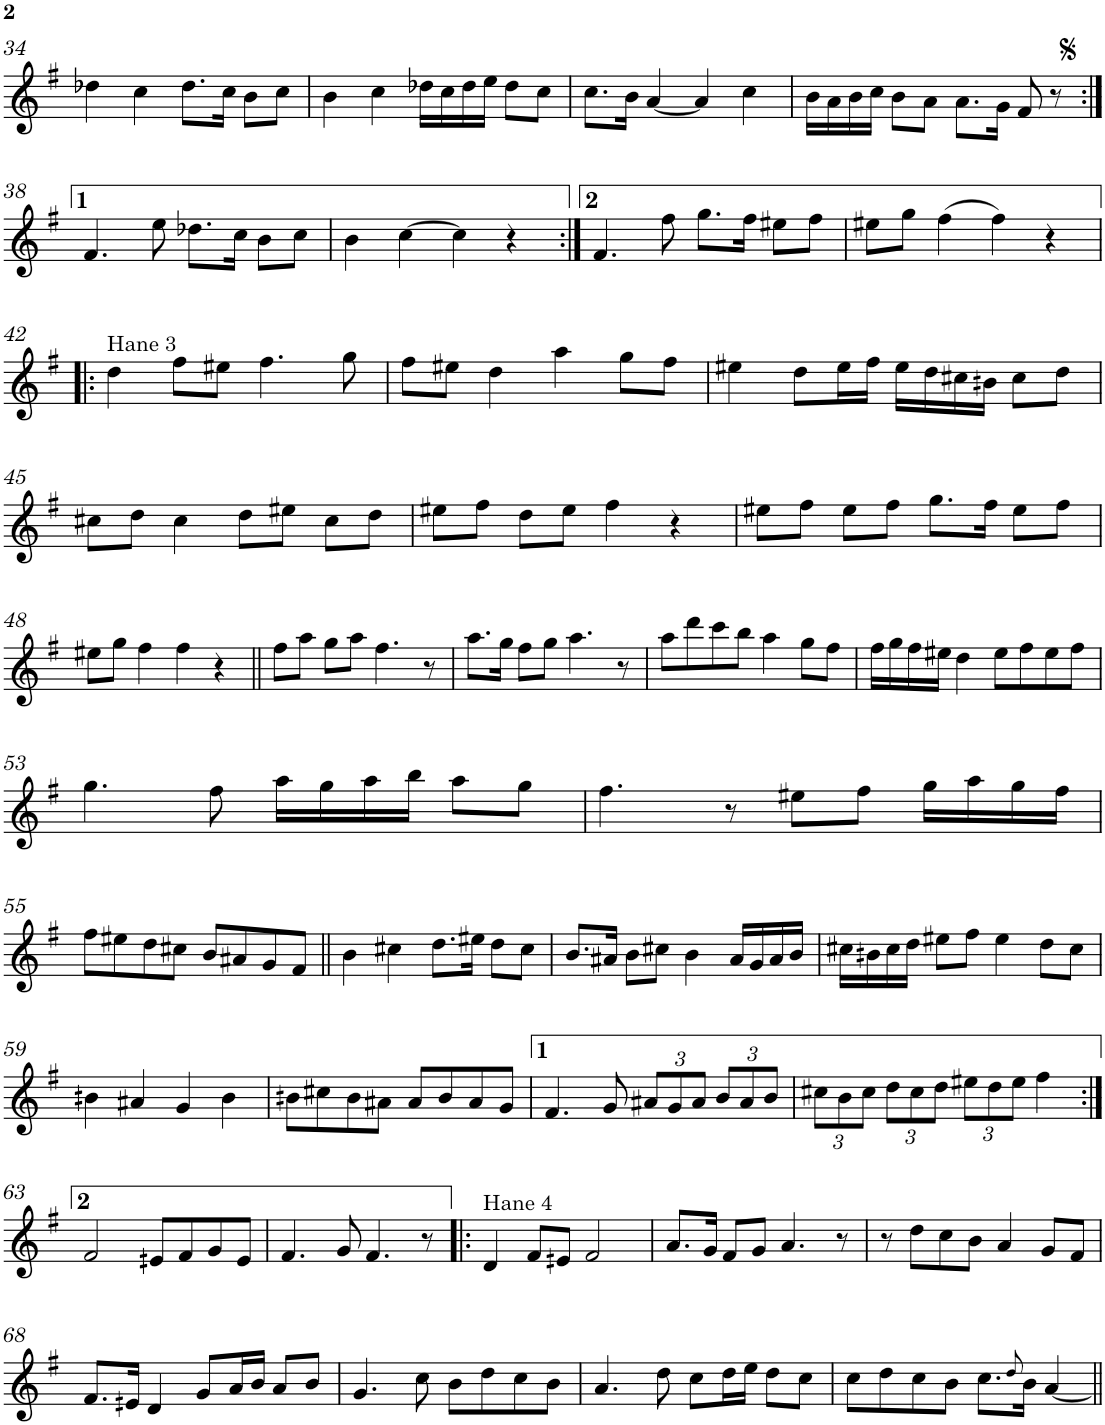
**kern
*part1
*staff1
*I"Piano
*I'Pno.
!!LO:PB:g=z
*clefG2
*k[f#]
*M4/4
*met(c)
=34
4dd-X\
4cc\
8.dd-\L
16cc\Jk
8b\L
8cc\J
=35
4b\
4cc\
16dd-X\LL
16cc\
16dd-\
16ee\JJ
8dd-\L
8cc\J
=36
8.cc\L
16b\Jk
[4a/
4a/]
4cc\
=37
16b\LL
16a\
16b\
16cc\JJ
8b\L
8a\J
8.a\L
16g\Jk
8f#/
8r
!!LO:LB:g=z
=38:|!
4.f#/
8ee\
8.dd-X\L
16cc\Jk
8b\L
8cc\J
=39
4b\
[4cc\
4cc\]
4r
=40:|!
4.f#/
8ff#\
8.gg\L
16ff#\Jk
8ee#X\L
8ff#\J
=41
8ee#X\L
8gg\J
(>4ff#\
4ff#\)
4r
!!LO:LB:g=z
=42!|:
!LO:TX:a:t=Hane 3
4dd\
8ff#\L
8ee#X\J
4.ff#\
8gg\
=43
8ff#\L
8ee#X\J
4dd\
4aa\
8gg\L
8ff#\J
=44
4ee#X\
8dd\L
16ee#\L
16ff#\JJ
16ee#\LL
16dd\
16cc#X\
16bn\JJ
8cc#\L
8dd\J
!!LO:LB:g=z
=45
8cc#X\L
8dd\J
4cc#\
8dd\L
8ee#X\J
8cc#\L
8dd\J
=46
8ee#X\L
8ff#\J
8dd\L
8ee#\J
4ff#\
4r
=47
8ee#X\L
8ff#\J
8ee#\L
8ff#\J
8.gg\L
16ff#\Jk
8ee#\L
8ff#\J
!!LO:LB:g=z
=48
8ee#X\L
8gg\J
4ff#\
4ff#\
4r
=49||
8ff#\L
8aa\J
8gg\L
8aa\J
4.ff#\
8r
=50
8.aa\L
16gg\Jk
8ff#\L
8gg\J
4.aa\
8r
=51
8aa\L
8ddd\
8ccc\
8bb\J
4aa\
8gg\L
8ff#\J
=52
16ff#\LL
16gg\
16ff#\
16ee#X\JJ
4dd\
8ee#\L
8ff#\
8ee#\
8ff#\J
!!LO:LB:g=z
=53
4.gg\
8ff#\
16aa\LL
16gg\
16aa\
16bb\JJ
8aa\L
8gg\J
=54
4.ff#\
8r
8ee#X\L
8ff#\J
16gg\LL
16aa\
16gg\
16ff#\JJ
!!LO:LB:g=z
=55
8ff#\L
8ee#X\
8dd\
8cc#X\J
8b/L
8a#X/
8g/
8f#/J
=56||
4b\
4cc#X\
8.dd\L
16ee#X\Jk
8dd\L
8cc#\J
=57
8.b/L
16a#X/Jk
8b\L
8cc#X\J
4b\
16a#/LL
16g/
16a#/
16b/JJ
=58
16cc#X\LL
16bn\
16cc#\
16dd\JJ
8ee#X\L
8ff#\J
4ee#\
8dd\L
8cc#\J
!!LO:LB:g=z
=59
4bn\
4a#X/
4g/
4b\
=60
8bn\L
8cc#X\
8b\
8a#X\J
8a#/L
8b/
8a#/
8g/J
=61
4.f#/
8g/
*Xbrackettup
12a#X/L
12g/
12a#/J
12b/L
12a#/
12b/J
=62
12cc#X\L
12b\
12cc#\J
12dd\L
12cc#\
12dd\J
12ee#X\L
12dd\
12ee#\J
4ff#\
!!LO:LB:g=z
=63:|!
2f#/
8en/L
8f#/
8g/
8e/J
=64
4.f#/
8g/
4.f#/
8r
=65!|:
!LO:TX:a:t=Hane 4
4d/
8f#/L
8en/J
2f#/
=66
8.a/L
16g/Jk
8f#/L
8g/J
4.a/
8r
=67
8r
8dd\L
8cc\
8b\J
4a/
8g/L
8f#/J
!!LO:LB:g=z
=68
8.f#/L
16en/Jk
4d/
8g/L
16a/L
16b/JJ
8a/L
8b/J
=69
4.g/
8cc\
8b\L
8dd\
8cc\
8b\J
=70
4.a/
8dd\
8cc\L
16dd\L
16ee\JJ
8dd\L
8cc\J
=71
8cc\L
8dd\
8cc\
8b\J
8.cc\L
8qdd/
16b\Jk
[4a/
=||
*-
